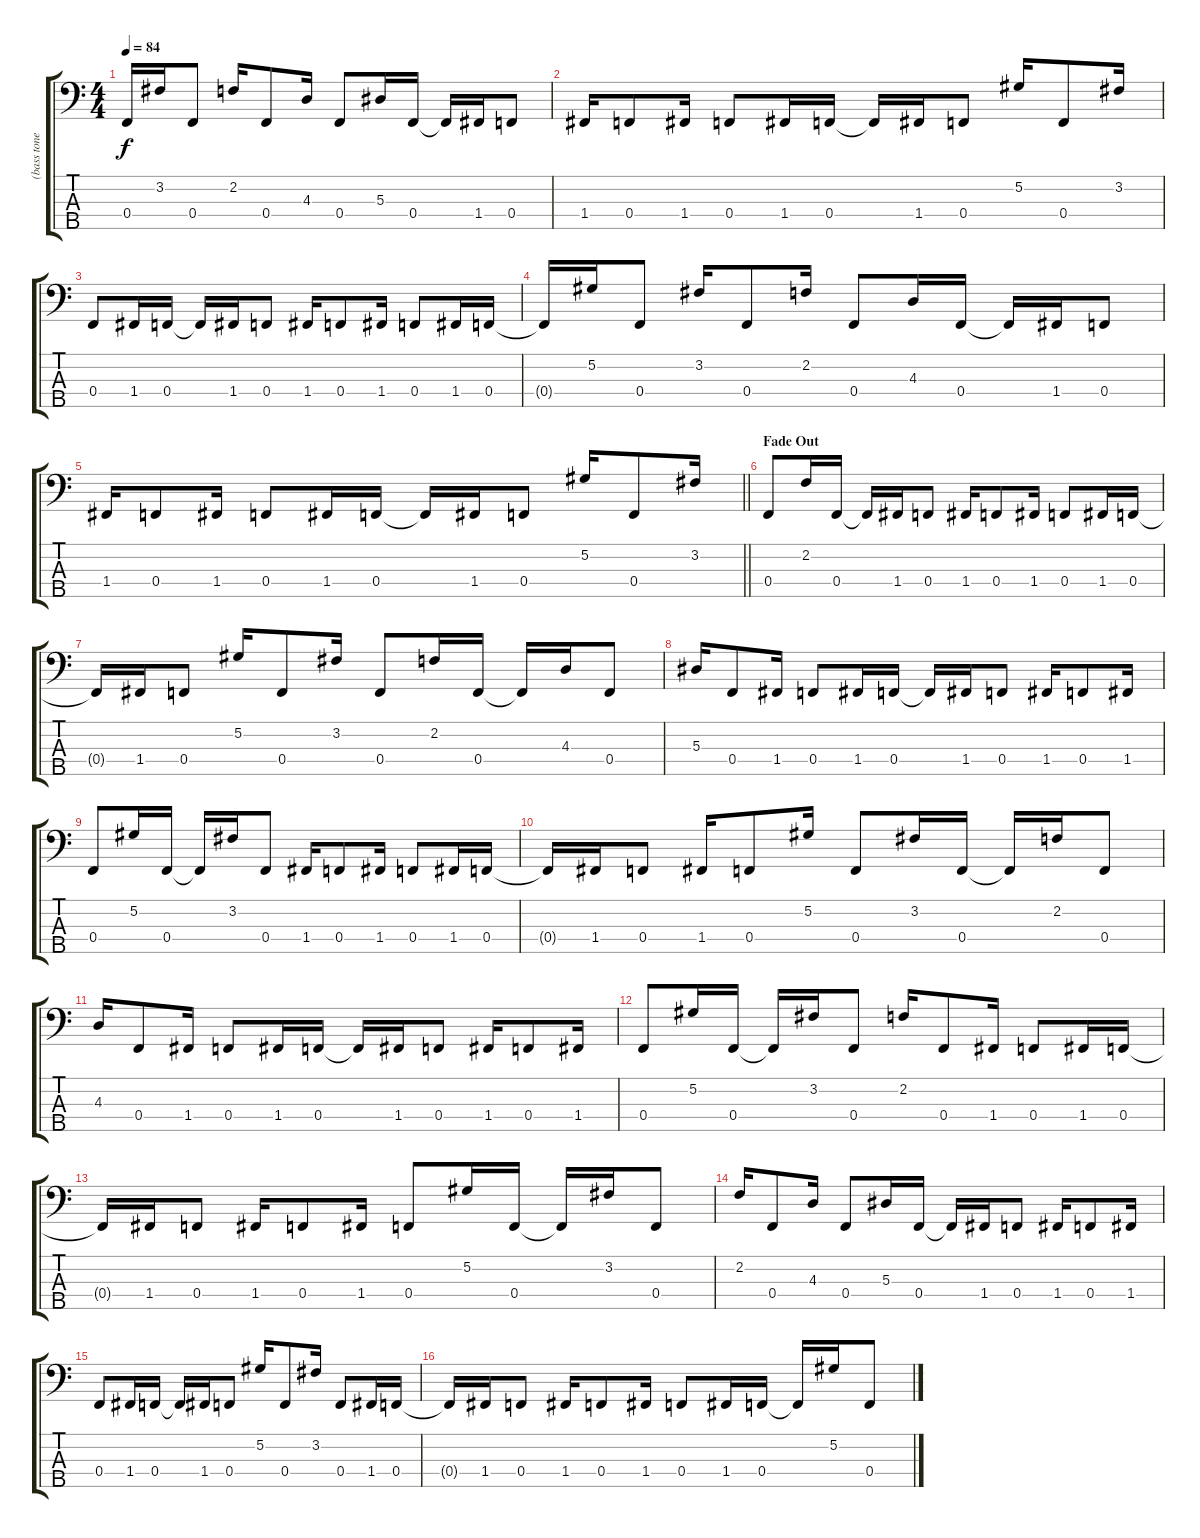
\track ("(bass tone)" "(bass tone") {instrument electricbasspick}
\staff {score tabs}
\tuning (Ab2 Eb2 Bb1 F1 C1) {hide}
\ts (4 4)
\tempo 84
\clef f4
\ks c
0.4{t}.16{dy f} 3.2.16 0.4.8 2.2.16 0.4.8 4.3.16 0.4.8 5.3.16 0.4.16 0.4{t}.16 1.4.16 0.4.8 |
1.4.16 0.4.8 1.4.16 0.4.8 1.4.16 0.4.16 0.4{t}.16 1.4.16 0.4.8 5.2.16 0.4.8 3.2.16 |
0.4.8 1.4.16 0.4.16 0.4{t}.16 1.4.16 0.4.8 1.4.16 0.4.8 1.4.16 0.4.8 1.4.16 0.4.16 |
0.4{t}.16 5.2.16 0.4.8 3.2.16 0.4.8 2.2.16 0.4.8 4.3.16 0.4.16 0.4{t}.16 1.4.16 0.4.8 |
\barLineRight lightlight
1.4.16 0.4.8 1.4.16 0.4.8 1.4.16 0.4.16 0.4{t}.16 1.4.16 0.4.8 5.2.16 0.4.8 3.2.16 |
\section ("" "Fade Out")
0.4.8{volume 7} 2.2.16 0.4.16 0.4{t}.16 1.4.16 0.4.8 1.4.16 0.4.8 1.4.16 0.4.8 1.4.16 0.4.16 |
0.4{t}.16 1.4.16 0.4.8 5.2.16 0.4.8 3.2.16 0.4.8 2.2.16 0.4.16 0.4{t}.16 4.3.16 0.4.8 |
5.3.16 0.4.8 1.4.16 0.4.8 1.4.16 0.4.16 0.4{t}.16 1.4.16 0.4.8 1.4.16 0.4.8 1.4.16 |
0.4.8 5.2.16 0.4.16 0.4{t}.16 3.2.16 0.4.8 1.4.16 0.4.8 1.4.16 0.4.8 1.4.16 0.4.16 |
0.4{t}.16{volume 5} 1.4.16 0.4.8 1.4.16 0.4.8 5.2.16 0.4.8 3.2.16 0.4.16 0.4{t}.16 2.2.16 0.4.8 |
4.3.16 0.4.8 1.4.16 0.4.8 1.4.16 0.4.16 0.4{t}.16 1.4.16 0.4.8 1.4.16 0.4.8 1.4.16 |
0.4.8 5.2.16 0.4.16 0.4{t}.16 3.2.16 0.4.8 2.2.16 0.4.8 1.4.16 0.4.8 1.4.16 0.4.16 |
0.4{t}.16 1.4.16 0.4.8 1.4.16 0.4.8 1.4.16 0.4.8 5.2.16 0.4.16 0.4{t}.16 3.2.16 0.4.8 |
2.2.16{volume 3} 0.4.8 4.3.16 0.4.8 5.3.16 0.4.16 0.4{t}.16 1.4.16 0.4.8 1.4.16 0.4.8 1.4.16 |
0.4.8 1.4.16 0.4.16 0.4{t}.16 1.4.16 0.4.8 5.2.16 0.4.8 3.2.16 0.4.8 1.4.16 0.4.16 |
0.4{t}.16 1.4.16 0.4.8 1.4.16 0.4.8 1.4.16 0.4.8 1.4.16 0.4.16 0.4{t}.16 5.2.16 0.4.8
